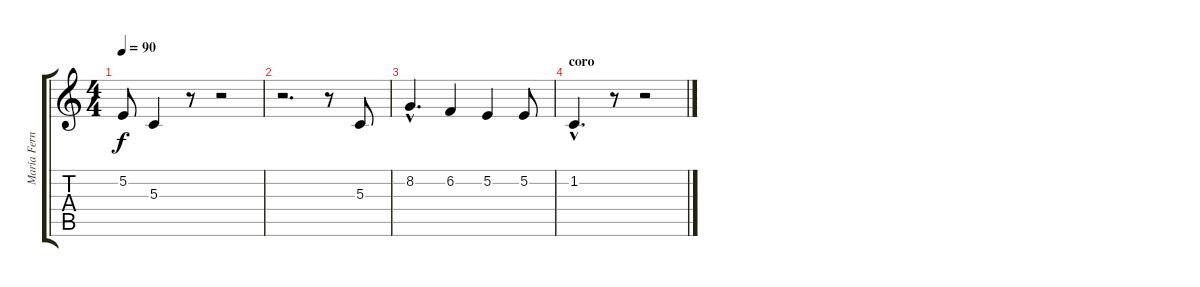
\track ("María Fernanda (voz)" "María Fern") {instrument lead3calliope}
\staff {score tabs}
\tuning (E4 B3 G3 D3 A2 E2) {hide}
\ts (4 4)
\tempo 90
\clef g2
\ks c
5.2{t}.8{dy f} 5.3.4 r.8 r.2 |
r.2{d} r.8 5.3.8 |
8.2{hac}.4{d} 6.2.4 5.2.4 5.2.8 |
\section ("" "coro")
1.2{hac}.4{d} r.8 r.2
